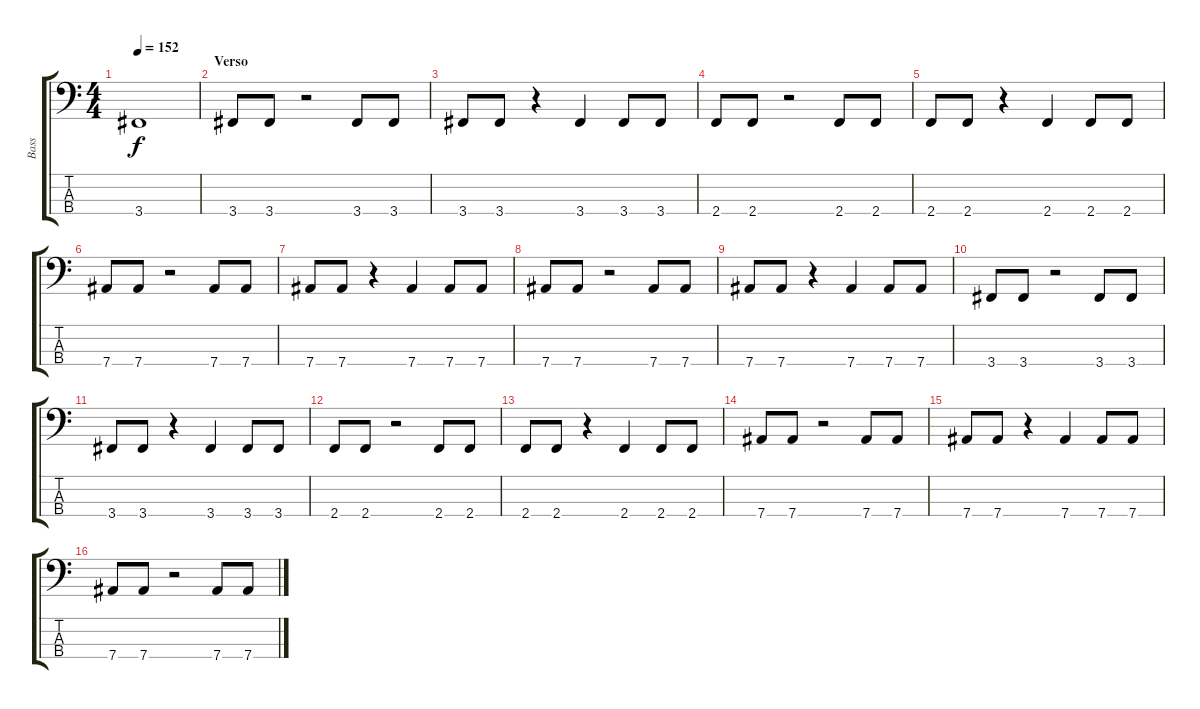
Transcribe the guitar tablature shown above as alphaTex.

\track ("Bass" "Bass") {instrument electricbassfinger}
\staff {score tabs}
\tuning (Gb2 Db2 Ab1 Eb1) {hide}
\ts (4 4)
\tempo 152
\clef f4
\ks c
3.4{t}.1{dy f} |
\section ("" "Verso")
3.4.8 3.4.8 r.2 3.4.8 3.4.8 |
3.4.8 3.4.8 r.4 3.4.4 3.4.8 3.4.8 |
2.4.8 2.4.8 r.2 2.4.8 2.4.8 |
2.4.8 2.4.8 r.4 2.4.4 2.4.8 2.4.8 |
7.4.8 7.4.8 r.2 7.4.8 7.4.8 |
7.4.8 7.4.8 r.4 7.4.4 7.4.8 7.4.8 |
7.4.8 7.4.8 r.2 7.4.8 7.4.8 |
7.4.8 7.4.8 r.4 7.4.4 7.4.8 7.4.8 |
3.4.8 3.4.8 r.2 3.4.8 3.4.8 |
3.4.8 3.4.8 r.4 3.4.4 3.4.8 3.4.8 |
2.4.8 2.4.8 r.2 2.4.8 2.4.8 |
2.4.8 2.4.8 r.4 2.4.4 2.4.8 2.4.8 |
7.4.8 7.4.8 r.2 7.4.8 7.4.8 |
7.4.8 7.4.8 r.4 7.4.4 7.4.8 7.4.8 |
7.4.8 7.4.8 r.2 7.4.8 7.4.8
